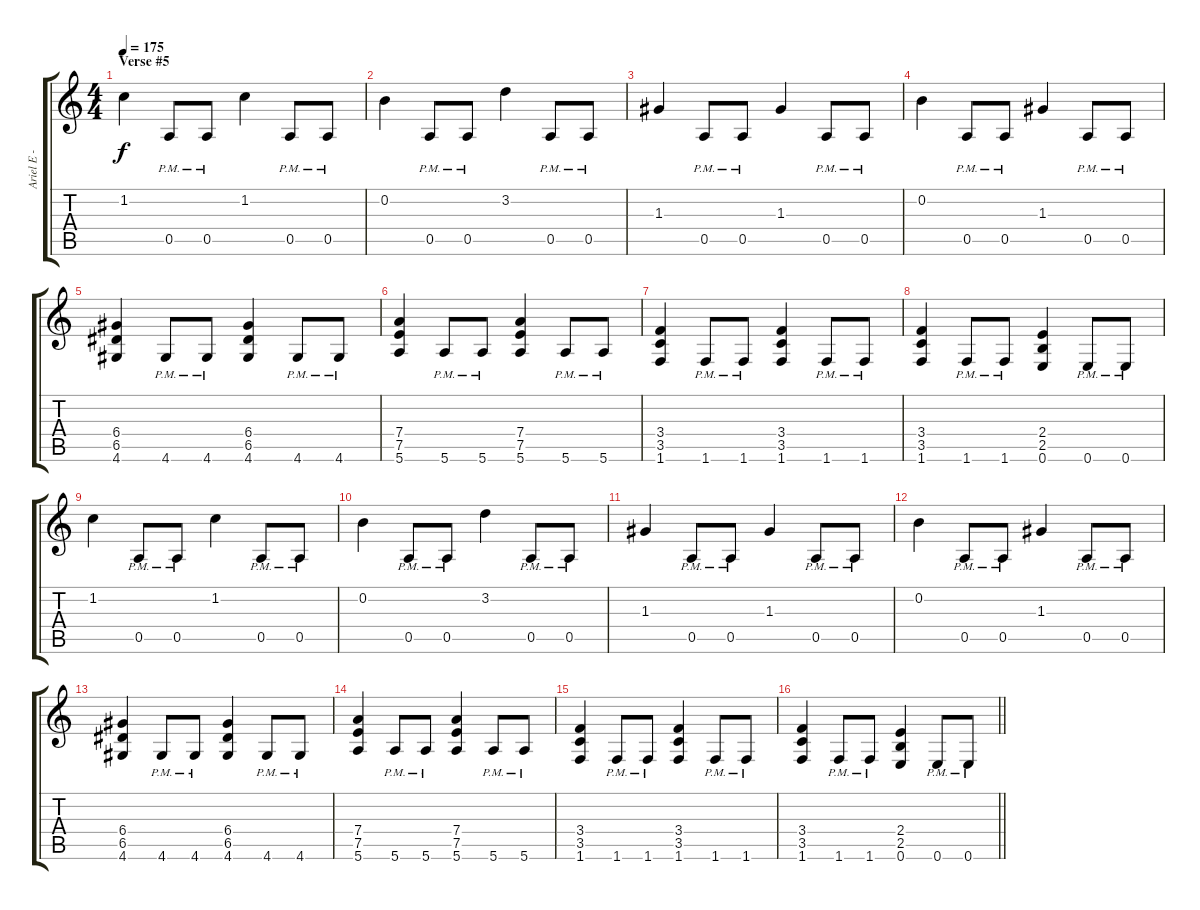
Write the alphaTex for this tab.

\track ("Ariel E - Rhythm Guitar" "Ariel E - ") {instrument overdrivenguitar}
\staff {score tabs}
\tuning (E4 B3 G3 D3 A2 E2) {hide}
\ts (4 4)
\section ("" "Verse #5")
\tempo 175
\clef g2
\ks c
1.2.4{dy f} 0.5{pm}.8 0.5{pm}.8 1.2.4 0.5{pm}.8 0.5{pm}.8 |
0.2.4 0.5{pm}.8 0.5{pm}.8 3.2.4 0.5{pm}.8 0.5{pm}.8 |
1.3.4 0.5{pm}.8 0.5{pm}.8 1.3.4 0.5{pm}.8 0.5{pm}.8 |
0.2.4 0.5{pm}.8 0.5{pm}.8 1.3.4 0.5{pm}.8 0.5{pm}.8 |
(6.4 6.5 4.6).4 4.6{pm}.8 4.6{pm}.8 (6.4 6.5 4.6).4 4.6{pm}.8 4.6{pm}.8 |
(7.4 7.5 5.6).4 5.6{pm}.8 5.6{pm}.8 (7.4 7.5 5.6).4 5.6{pm}.8 5.6{pm}.8 |
(3.4 3.5 1.6).4 1.6{pm}.8 1.6{pm}.8 (3.4 3.5 1.6).4 1.6{pm}.8 1.6{pm}.8 |
(3.4 3.5 1.6).4 1.6{pm}.8 1.6{pm}.8 (2.4 2.5 0.6).4 0.6{pm}.8 0.6{pm}.8 |
1.2.4 0.5{pm}.8 0.5{pm}.8 1.2.4 0.5{pm}.8 0.5{pm}.8 |
0.2.4 0.5{pm}.8 0.5{pm}.8 3.2.4 0.5{pm}.8 0.5{pm}.8 |
1.3.4 0.5{pm}.8 0.5{pm}.8 1.3.4 0.5{pm}.8 0.5{pm}.8 |
0.2.4 0.5{pm}.8 0.5{pm}.8 1.3.4 0.5{pm}.8 0.5{pm}.8 |
(6.4 6.5 4.6).4 4.6{pm}.8 4.6{pm}.8 (6.4 6.5 4.6).4 4.6{pm}.8 4.6{pm}.8 |
(7.4 7.5 5.6).4 5.6{pm}.8 5.6{pm}.8 (7.4 7.5 5.6).4 5.6{pm}.8 5.6{pm}.8 |
(3.4 3.5 1.6).4 1.6{pm}.8 1.6{pm}.8 (3.4 3.5 1.6).4 1.6{pm}.8 1.6{pm}.8 |
\barLineRight lightlight
(3.4 3.5 1.6).4 1.6{pm}.8 1.6{pm}.8 (2.4 2.5 0.6).4 0.6{pm}.8 0.6{pm}.8
